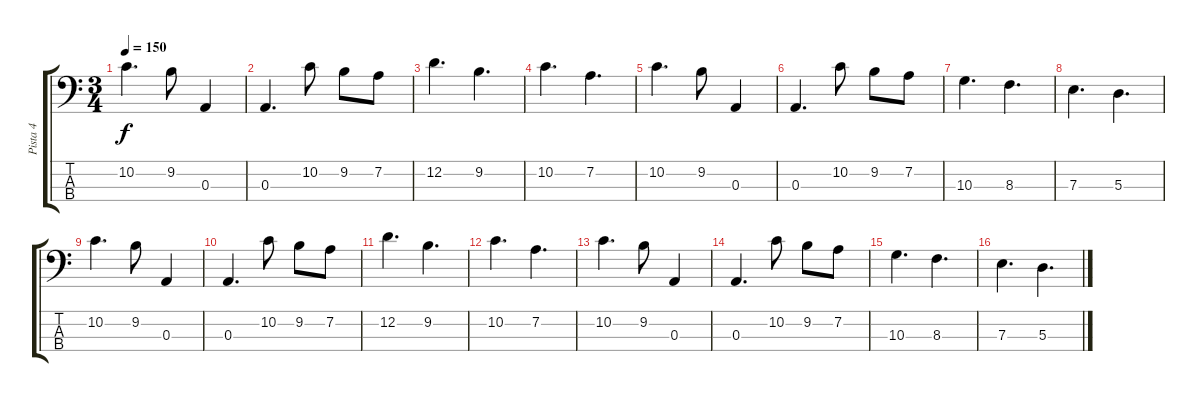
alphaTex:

\track ("Pista 4" "Pista 4") {instrument electricbassfinger}
\staff {score tabs}
\tuning (G2 D2 A1 E1) {hide}
\ts (3 4)
\tempo 150
\clef f4
\ks c
10.2.4{d dy f} 9.2.8 0.3.4 |
0.3.4{d} 10.2.8 9.2.8 7.2.8 |
12.2.4{d} 9.2.4{d} |
10.2.4{d} 7.2.4{d} |
10.2.4{d} 9.2.8 0.3.4 |
0.3.4{d} 10.2.8 9.2.8 7.2.8 |
10.3.4{d} 8.3.4{d} |
7.3.4{d} 5.3.4{d} |
10.2.4{d} 9.2.8 0.3.4 |
0.3.4{d} 10.2.8 9.2.8 7.2.8 |
12.2.4{d} 9.2.4{d} |
10.2.4{d} 7.2.4{d} |
10.2.4{d} 9.2.8 0.3.4 |
0.3.4{d} 10.2.8 9.2.8 7.2.8 |
10.3.4{d} 8.3.4{d} |
7.3.4{d} 5.3.4{d}
